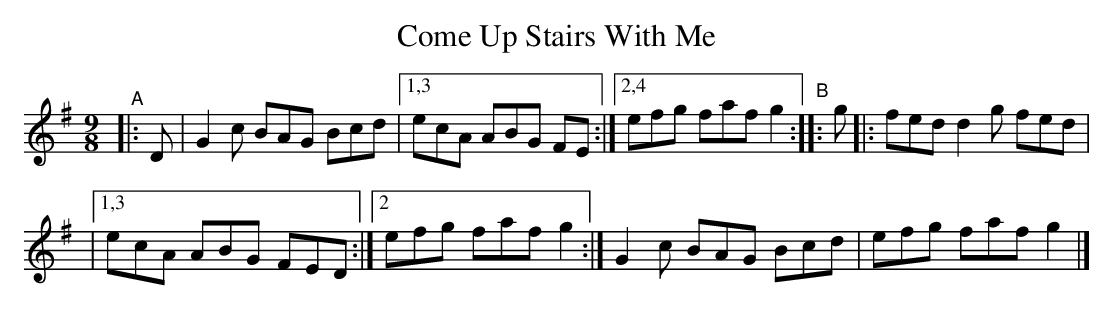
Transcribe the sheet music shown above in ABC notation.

X:1
T: Come Up Stairs With Me
M: 9/8
L: 1/8
K: G
"^A"\
|: D | G2c BAG Bcd |[1,3 ecA ABG FE :|[2,4 efg faf g2 "^B":: g |: fed d2g fed |
|[1,3 ecA ABG FED :|[2 efg faf g2 :| G2c BAG Bcd | efg faf g2 |]
